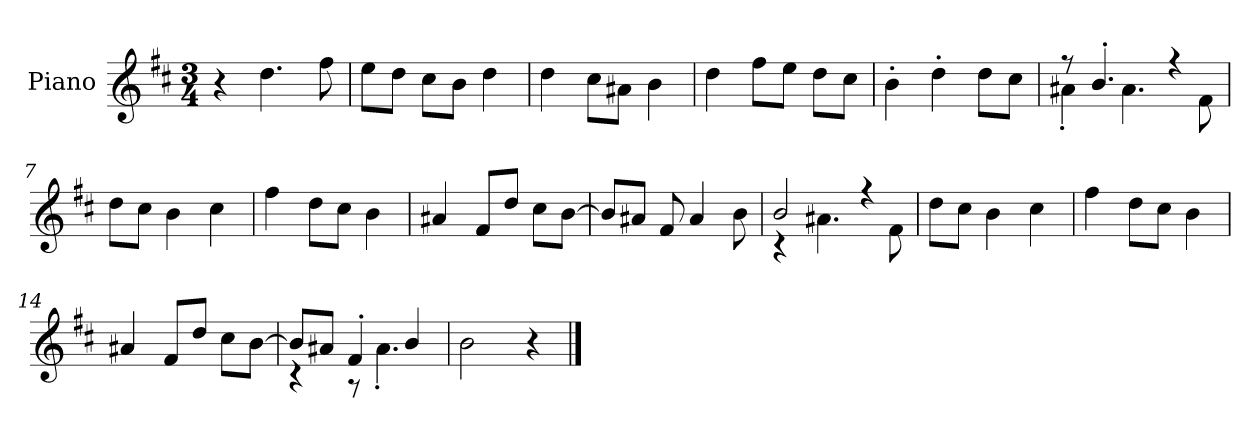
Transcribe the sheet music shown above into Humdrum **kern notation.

**kern
*part1
*staff1
*I"Piano
*I'P-no
*clefG2
*k[f#c#]
*M3/4
*MM176
=1
4r
4.dd\
8ff#\
=2
8ee\L
8dd\J
8cc#\L
8b\J
4dd\
=3
4dd\
8cc#\L
8a#X\J
4b\
=4
4dd\
8ff#\L
8ee\J
8dd\L
8cc#\J
=5
4b'\
4dd'\
8dd\L
8cc#\J
=6
*^
8r	4a#X'\
4.b'/	.
.	4.a#\
4r	.
.	8f#\
*v	*v
=7
8dd\L
8cc#\J
4b\
4cc#\
=8
4ff#\
8dd\L
8cc#\J
4b\
!!LO:LB:g=z
=9
4a#X/
8f#/L
8dd/J
8cc#\L
[8b\J
=10
8b/L]
8a#X/J
8f#/
4a#/
8b\
=11
*^
2b/	4r
.	4.a#X\
4r	.
.	8f#\
*v	*v
=12
8dd\L
8cc#\J
4b\
4cc#\
=13
4ff#\
8dd\L
8cc#\J
4b\
=14
4a#X/
8f#/L
8dd/J
8cc#\L
[8b\J
=15
*^
8b/L]	4r
8a#X/J	.
4f#'/	8r
.	4.a#'\
4b/	.
*v	*v
=16
2b\
4r
==
*-
